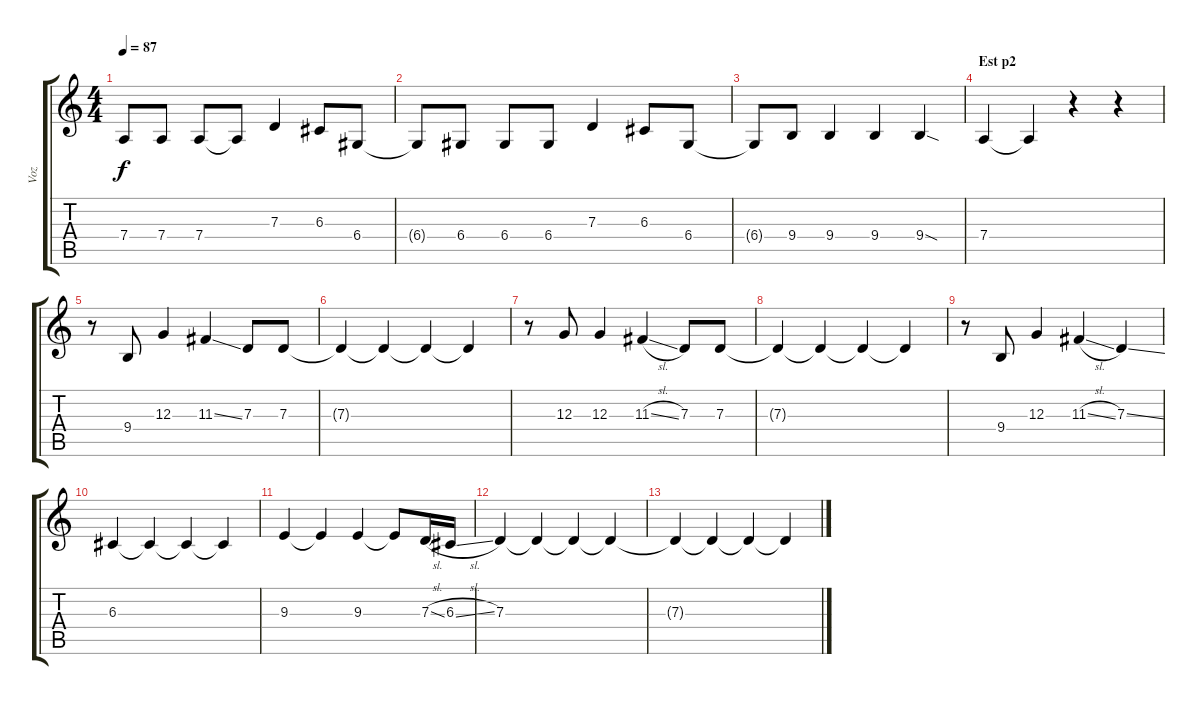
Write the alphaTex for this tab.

\track ("Voz" "Voz") {instrument bassoon}
\staff {score tabs}
\tuning (E4 B3 G3 D3 A2 E2) {hide}
\ts (4 4)
\tempo 87
\clef g2
\ks c
7.4{t}.8{dy f} 7.4.8 7.4.8 7.4{t}.8 7.3.4 6.3.8 6.4.8 |
6.4{t}.8 6.4.8 6.4.8 6.4.8 7.3.4 6.3.8 6.4.8 |
6.4{t}.8 9.4.8 9.4.4 9.4.4 9.4{sod}.4 |
\section ("" "Est p2")
7.4.4 7.4{t}.4 r.4 r.4 |
r.8 9.4.8 12.3.4 11.3{ss}.4 7.3.8 7.3.8 |
7.3{t}.4 7.3{t}.4 7.3{t}.4 7.3{t}.4 |
r.8 12.3.8 12.3.4 11.3{sl}.4 7.3.8 7.3.8 |
7.3{t}.4 7.3{t}.4 7.3{t}.4 7.3{t}.4 |
r.8 9.4.8 12.3.4 11.3{sl}.4 7.3{ss}.4 |
6.3.4 6.3{t}.4 6.3{t}.4 6.3{t}.4 |
9.3.4 9.3{t}.4 9.3.4 9.3{t}.8 7.3{sl}.16 6.3{sl}.16 |
7.3.4 7.3{t}.4 7.3{t}.4 7.3{t}.4 |
7.3{t}.4 7.3{t}.4 7.3{t}.4 7.3{t}.4
